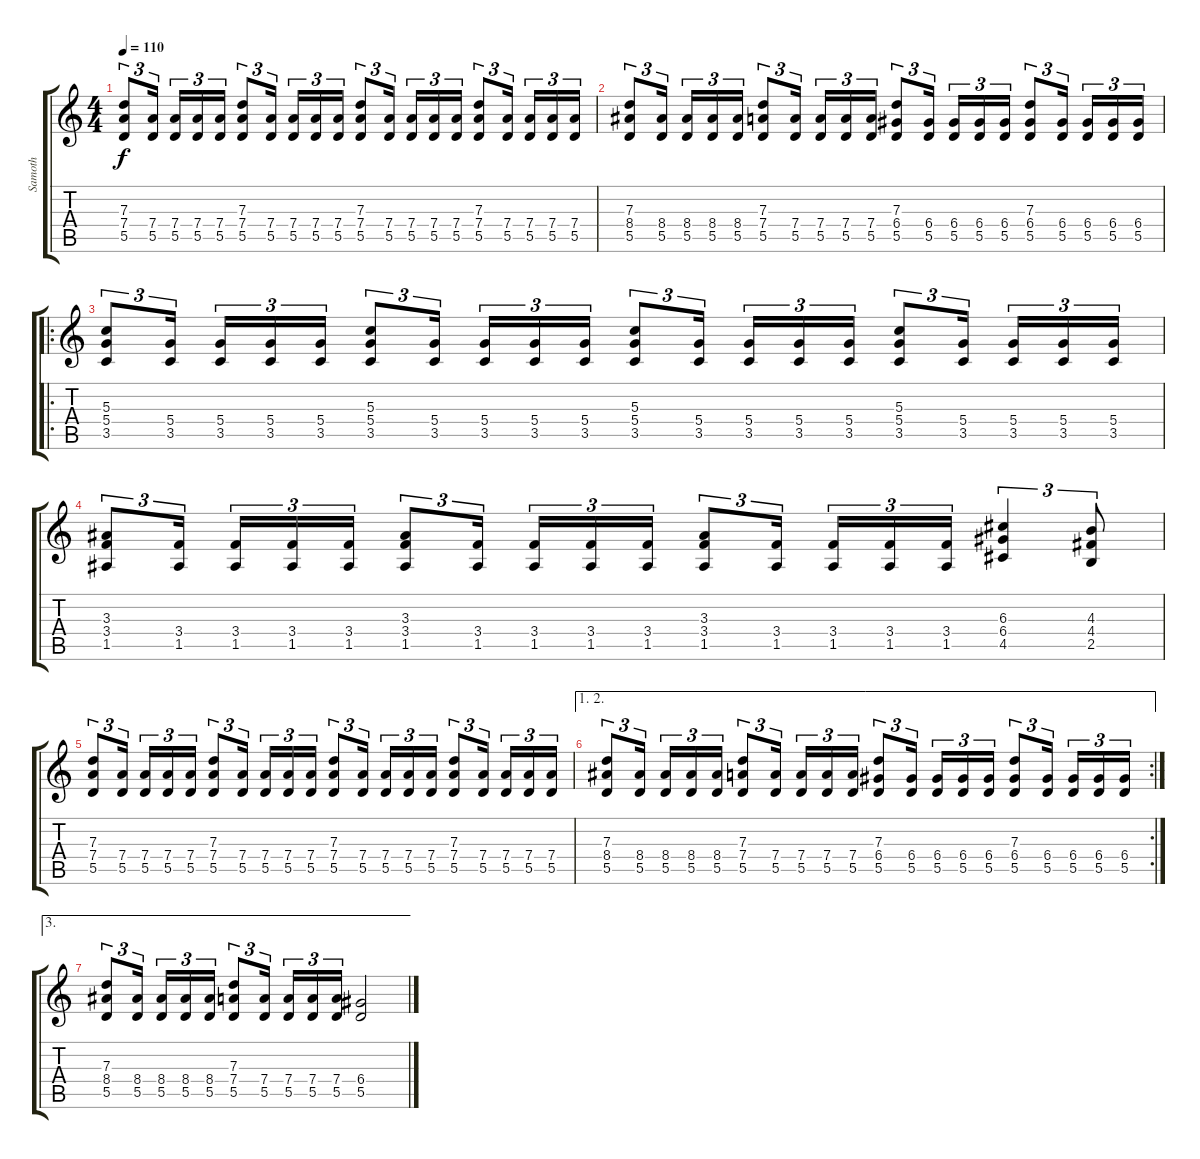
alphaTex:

\track ("Samoth" "Samoth") {instrument distortionguitar}
\staff {score tabs}
\tuning (E4 B3 G3 D3 A2 E2) {hide}
\ts (4 4)
\tempo 110
\clef g2
\ks c
(7.3 7.4 5.5).8{tu (3 2) dy f} (7.4 5.5).16{tu (3 2) beam splitsecondary} (7.4 5.5).16{tu (3 2)} (7.4 5.5).16{tu (3 2)} (7.4 5.5).16{tu (3 2)} (7.3 7.4 5.5).8{tu (3 2)} (7.4 5.5).16{tu (3 2) beam splitsecondary} (7.4 5.5).16{tu (3 2)} (7.4 5.5).16{tu (3 2)} (7.4 5.5).16{tu (3 2)} (7.3 7.4 5.5).8{tu (3 2)} (7.4 5.5).16{tu (3 2) beam splitsecondary} (7.4 5.5).16{tu (3 2)} (7.4 5.5).16{tu (3 2)} (7.4 5.5).16{tu (3 2)} (7.3 7.4 5.5).8{tu (3 2)} (7.4 5.5).16{tu (3 2) beam splitsecondary} (7.4 5.5).16{tu (3 2)} (7.4 5.5).16{tu (3 2)} (7.4 5.5).16{tu (3 2)} |
(7.3 8.4 5.5).8{tu (3 2)} (8.4 5.5).16{tu (3 2) beam splitsecondary} (8.4 5.5).16{tu (3 2)} (8.4 5.5).16{tu (3 2)} (8.4 5.5).16{tu (3 2)} (7.3 7.4 5.5).8{tu (3 2)} (7.4 5.5).16{tu (3 2) beam splitsecondary} (7.4 5.5).16{tu (3 2)} (7.4 5.5).16{tu (3 2)} (7.4 5.5).16{tu (3 2)} (7.3 6.4 5.5).8{tu (3 2)} (6.4 5.5).16{tu (3 2) beam splitsecondary} (6.4 5.5).16{tu (3 2)} (6.4 5.5).16{tu (3 2)} (6.4 5.5).16{tu (3 2)} (7.3 6.4 5.5).8{tu (3 2)} (6.4 5.5).16{tu (3 2) beam splitsecondary} (6.4 5.5).16{tu (3 2)} (6.4 5.5).16{tu (3 2)} (6.4 5.5).16{tu (3 2)} |
\ro
(5.3 5.4 3.5).8{tu (3 2)} (5.4 3.5).16{tu (3 2) beam splitsecondary} (5.4 3.5).16{tu (3 2)} (5.4 3.5).16{tu (3 2)} (5.4 3.5).16{tu (3 2)} (5.3 5.4 3.5).8{tu (3 2)} (5.4 3.5).16{tu (3 2) beam splitsecondary} (5.4 3.5).16{tu (3 2)} (5.4 3.5).16{tu (3 2)} (5.4 3.5).16{tu (3 2)} (5.3 5.4 3.5).8{tu (3 2)} (5.4 3.5).16{tu (3 2) beam splitsecondary} (5.4 3.5).16{tu (3 2)} (5.4 3.5).16{tu (3 2)} (5.4 3.5).16{tu (3 2)} (5.3 5.4 3.5).8{tu (3 2)} (5.4 3.5).16{tu (3 2) beam splitsecondary} (5.4 3.5).16{tu (3 2)} (5.4 3.5).16{tu (3 2)} (5.4 3.5).16{tu (3 2)} |
(3.3 3.4 1.5).8{tu (3 2)} (3.4 1.5).16{tu (3 2) beam splitsecondary} (3.4 1.5).16{tu (3 2)} (3.4 1.5).16{tu (3 2)} (3.4 1.5).16{tu (3 2)} (3.3 3.4 1.5).8{tu (3 2)} (3.4 1.5).16{tu (3 2) beam splitsecondary} (3.4 1.5).16{tu (3 2)} (3.4 1.5).16{tu (3 2)} (3.4 1.5).16{tu (3 2)} (3.3 3.4 1.5).8{tu (3 2)} (3.4 1.5).16{tu (3 2) beam splitsecondary} (3.4 1.5).16{tu (3 2)} (3.4 1.5).16{tu (3 2)} (3.4 1.5).16{tu (3 2)} (6.3 6.4 4.5).4{tu (3 2)} (4.3 4.4 2.5).8{tu (3 2)} |
(7.3 7.4 5.5).8{tu (3 2)} (7.4 5.5).16{tu (3 2) beam splitsecondary} (7.4 5.5).16{tu (3 2)} (7.4 5.5).16{tu (3 2)} (7.4 5.5).16{tu (3 2)} (7.3 7.4 5.5).8{tu (3 2)} (7.4 5.5).16{tu (3 2) beam splitsecondary} (7.4 5.5).16{tu (3 2)} (7.4 5.5).16{tu (3 2)} (7.4 5.5).16{tu (3 2)} (7.3 7.4 5.5).8{tu (3 2)} (7.4 5.5).16{tu (3 2) beam splitsecondary} (7.4 5.5).16{tu (3 2)} (7.4 5.5).16{tu (3 2)} (7.4 5.5).16{tu (3 2)} (7.3 7.4 5.5).8{tu (3 2)} (7.4 5.5).16{tu (3 2) beam splitsecondary} (7.4 5.5).16{tu (3 2)} (7.4 5.5).16{tu (3 2)} (7.4 5.5).16{tu (3 2)} |
\ae (1 2)
\rc 2
(7.3 8.4 5.5).8{tu (3 2)} (8.4 5.5).16{tu (3 2) beam splitsecondary} (8.4 5.5).16{tu (3 2)} (8.4 5.5).16{tu (3 2)} (8.4 5.5).16{tu (3 2)} (7.3 7.4 5.5).8{tu (3 2)} (7.4 5.5).16{tu (3 2) beam splitsecondary} (7.4 5.5).16{tu (3 2)} (7.4 5.5).16{tu (3 2)} (7.4 5.5).16{tu (3 2)} (7.3 6.4 5.5).8{tu (3 2)} (6.4 5.5).16{tu (3 2) beam splitsecondary} (6.4 5.5).16{tu (3 2)} (6.4 5.5).16{tu (3 2)} (6.4 5.5).16{tu (3 2)} (7.3 6.4 5.5).8{tu (3 2)} (6.4 5.5).16{tu (3 2) beam splitsecondary} (6.4 5.5).16{tu (3 2)} (6.4 5.5).16{tu (3 2)} (6.4 5.5).16{tu (3 2)} |
\ae 3
(7.3 8.4 5.5).8{tu (3 2)} (8.4 5.5).16{tu (3 2) beam splitsecondary} (8.4 5.5).16{tu (3 2)} (8.4 5.5).16{tu (3 2)} (8.4 5.5).16{tu (3 2)} (7.3 7.4 5.5).8{tu (3 2)} (7.4 5.5).16{tu (3 2) beam splitsecondary} (7.4 5.5).16{tu (3 2)} (7.4 5.5).16{tu (3 2)} (7.4 5.5).16{tu (3 2)} (6.4 5.5).2
